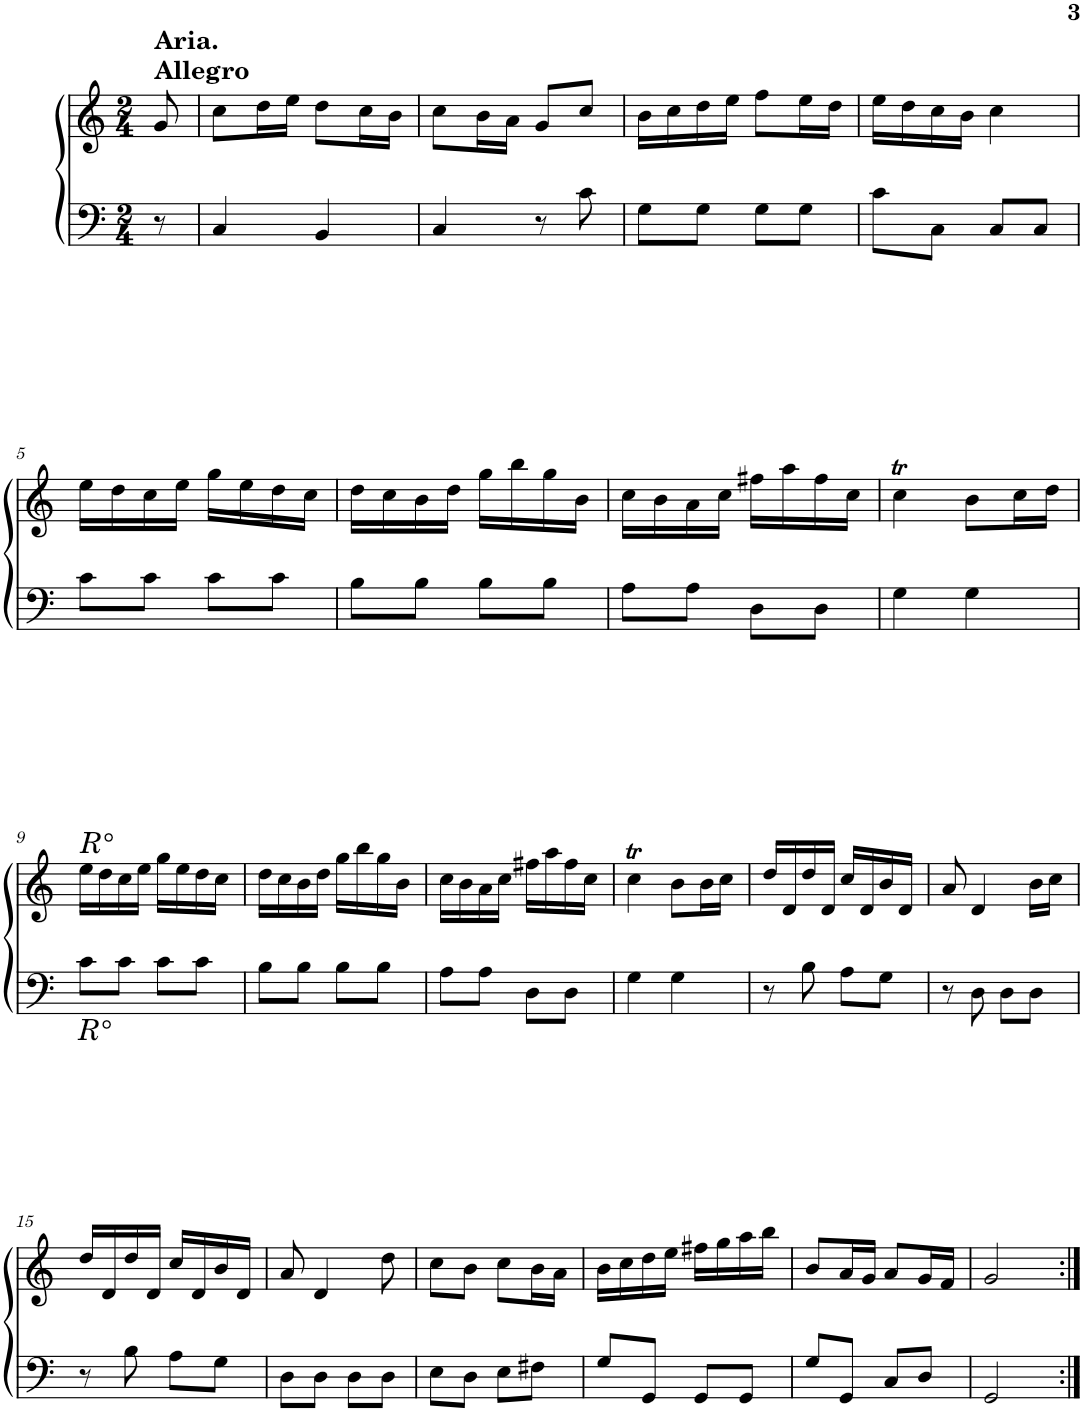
**kern	**kern
*part2	*part1
*staff2	*staff1
*I"Theorba	*I"Arciloutna
!!LO:PB:g=z
*clefF4	*clefG2
*	*Trd7c12
*k[]	*k[]
*M2/4	*M2/4
=	=
!	!LO:TX:a:B:t=Aria.
!	!LO:TX:a:t=Allegro
8r	8g/
=1	=1
4C/	8cc\L
.	16dd\L
.	16ee\JJ
4BB/	8dd\L
.	16cc\L
.	16b\JJ
=2	=2
4C/	8cc\L
.	16b\L
.	16a\JJ
8r	8g/L
8c\	8cc/J
=3	=3
8G\L	16b\LL
.	16cc\
8G\J	16dd\
.	16ee\JJ
8G\L	8ff\L
8G\J	16ee\L
.	16dd\JJ
=4	=4
8c\L	16ee\LL
.	16dd\
8C\J	16cc\
.	16b\JJ
8C/L	4cc\
8C/J	.
!!LO:LB:g=z
=5	=5
8c\L	16ee\LL
.	16dd\
8c\J	16cc\
.	16ee\JJ
8c\L	16gg\LL
.	16ee\
8c\J	16dd\
.	16cc\JJ
=6	=6
8B\L	16dd\LL
.	16cc\
8B\J	16b\
.	16dd\JJ
8B\L	16gg\LL
.	16bb\
8B\J	16gg\
.	16b\JJ
=7	=7
8A\L	16cc\LL
.	16b\
8A\J	16a\
.	16cc\JJ
8D\L	16ff#X\LL
.	16aa\
8D\J	16ff#\
.	16cc\JJ
=8	=8
4G\	4ccT\
4G\	8b\L
.	16cc\L
.	16dd\JJ
!!LO:LB:g=z
!!LO:REH:place=s1:a:i:enc=none:fs=14:t=R°
!!LO:REH:place=s2:b:i:enc=none:fs=14:t=R°
=9	=9
8c\L	16ee\LL
.	16dd\
8c\J	16cc\
.	16ee\JJ
8c\L	16gg\LL
.	16ee\
8c\J	16dd\
.	16cc\JJ
=10	=10
8B\L	16dd\LL
.	16cc\
8B\J	16b\
.	16dd\JJ
8B\L	16gg\LL
.	16bb\
8B\J	16gg\
.	16b\JJ
=11	=11
8A\L	16cc\LL
.	16b\
8A\J	16a\
.	16cc\JJ
8D\L	16ff#X\LL
.	16aa\
8D\J	16ff#\
.	16cc\JJ
=12	=12
4G\	4ccT\
4G\	8b\L
.	16b\L
.	16cc\JJ
=13	=13
8r	16dd/LL
.	16d/
8B\	16dd/
.	16d/JJ
8A\L	16cc/LL
.	16d/
8G\J	16b/
.	16d/JJ
=14	=14
8r	8a/
8D\	4d/
8D\L	.
8D\J	16b\LL
.	16cc\JJ
!!LO:LB:g=z
=15	=15
8r	16dd/LL
.	16d/
8B\	16dd/
.	16d/JJ
8A\L	16cc/LL
.	16d/
8G\J	16b/
.	16d/JJ
=16	=16
8D\L	8a/
8D\J	4d/
8D\L	.
8D\J	8dd\
=17	=17
8E\L	8cc\L
8D\J	8b\J
8E\L	8cc\L
8F#X\J	16b\L
.	16a\JJ
=18	=18
8G/L	16b\LL
.	16cc\
8GG/J	16dd\
.	16ee\JJ
8GG/L	16ff#X\LL
.	16gg\
8GG/J	16aa\
.	16bb\JJ
=19	=19
8G/L	8b/L
8GG/J	16a/L
.	16g/JJ
8C/L	8a/L
8D/J	16g/L
.	16f/JJ
=20	=20
2GG/	2g/
=:|!	=:|!
*-	*-
